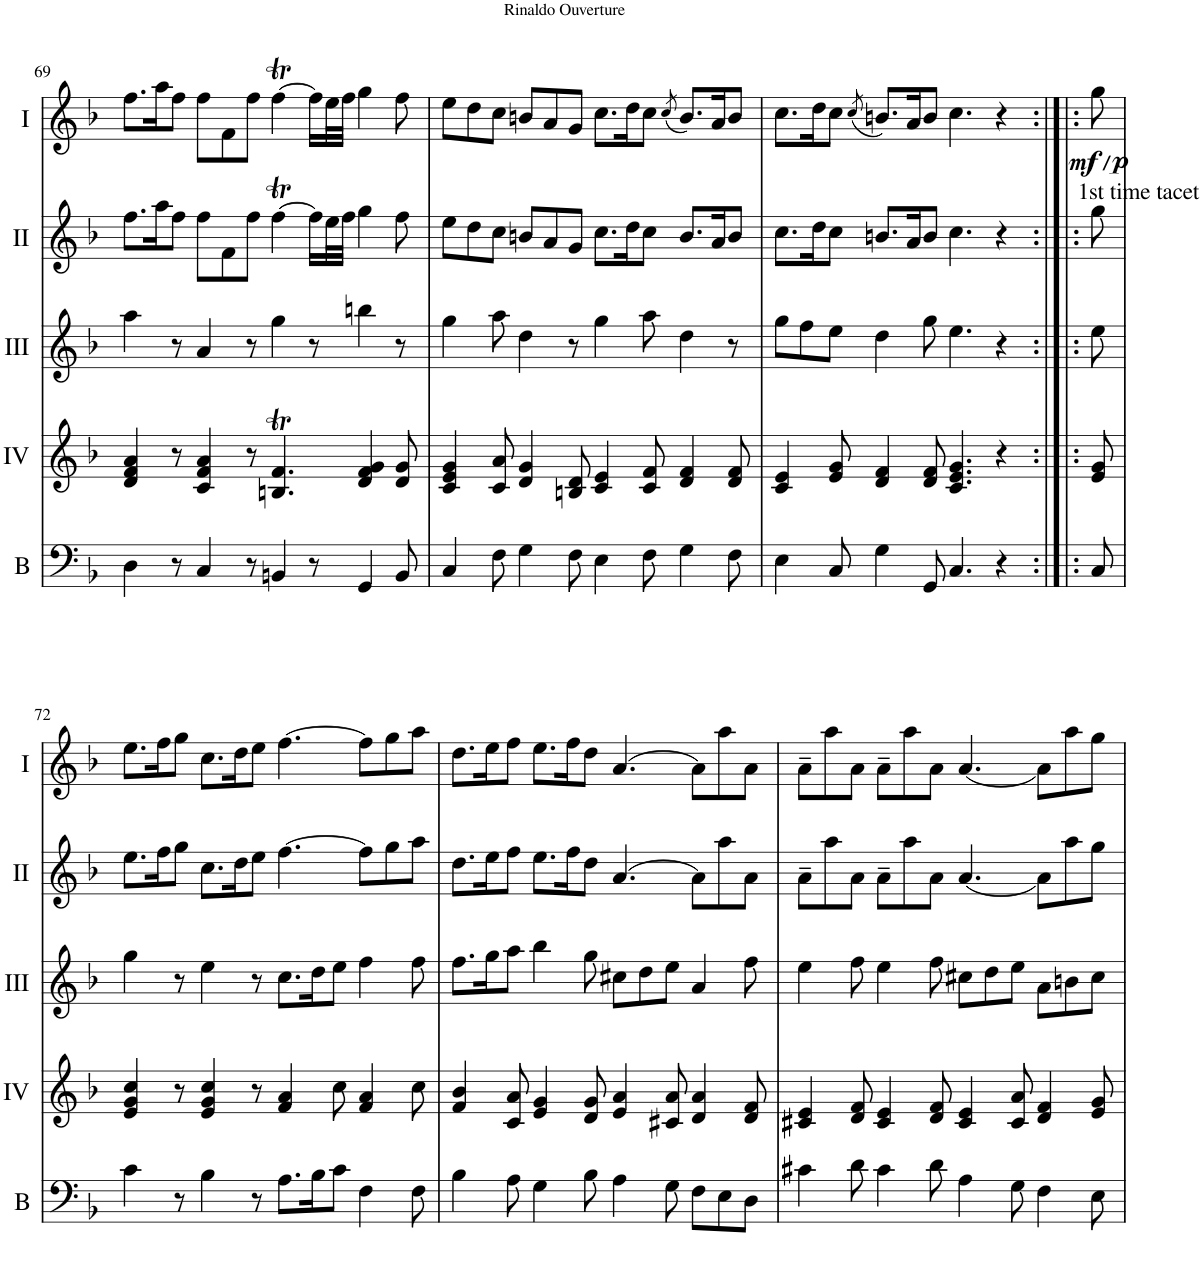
**kern	**kern	**kern	**kern	**kern	**dynam
*part5	*part4	*part3	*part2	*part1	*part1
*staff5	*staff4	*staff3	*staff2	*staff1	*staff1
*I"Bass	*I"Acc. 4	*I"Acc. 3	*I"Acc. 2	*I"Acc. 1	*
*I'B	*	*	*	*	*
!!LO:PB:g=z
*clefF4	*clefG2	*clefG2	*clefG2	*clefG2	*
*Trd7c12	*	*Trd7c12	*	*	*
*k[b-]	*k[b-]	*k[b-]	*k[b-]	*k[b-]	*
*M12/8	*M12/8	*M12/8	*M12/8	*M12/8	*
=69	=69	=69	=69	=69	=69
4D\	4d/ 4f/ 4a/	4aa\	8.ff\L	8.ff\L	.
.	.	.	16aa\K	16aa\K	.
8r	8r	8r	8ff\J	8ff\J	.
4C/	4c/ 4f/ 4a/	4a/	8ff\L	8ff\L	.
.	.	.	8f\	8f\	.
8r	8r	8r	8ff\J	8ff\J	.
4BBn/	4.Bn/T 4.f/T	4gg\	[4ffT\	[4ffT\	.
8r	.	8r	16ff\LL]	16ff\LL]	.
.	.	.	32ee\L	32ee\L	.
.	.	.	32ff\JJJ	32ff\JJJ	.
4GG/	4d/ 4f/ 4g/	4bbn\	4gg\	4gg\	.
8BB/	8d/ 8g/	8r	8ff\	8ff\	.
=70	=70	=70	=70	=70	=70
4C/	4c/ 4e/ 4g/	4gg\	8ee\L	8ee\L	.
.	.	.	8dd\	8dd\	.
8F\	8c/ 8a/	8aa\	8cc\J	8cc\J	.
4G\	4d/ 4g/	4dd\	8bn/L	8bn/L	.
.	.	.	8a/	8a/	.
8F\	8Bn/ 8d/	8r	8g/J	8g/J	.
4E\	4c/ 4e/	4gg\	8.cc\L	8.cc\L	.
.	.	.	16dd\K	16dd\K	.
8F\	8c/ 8f/	8aa\	8cc\J	8cc\J	.
.	.	.	.	(8qcc/	.
4G\	4d/ 4f/	4dd\	8.b/L	8.b/L)	.
.	.	.	16a/K	16a/K	.
8F\	8d/ 8f/	8r	8b/J	8b/J	.
=71	=71	=71	=71	=71	=71
4E\	4c/ 4e/	8gg\L	8.cc\L	8.cc\L	.
.	.	8ff\	.	.	.
.	.	.	16dd\K	16dd\K	.
8C/	8e/ 8g/	8ee\J	8cc\J	8cc\J	.
.	.	.	.	(8qcc/	.
4G\	4d/ 4f/	4dd\	8.bn/L	8.bn/L)	.
.	.	.	16a/K	16a/K	.
8GG/	8d/ 8f/	8gg\	8b/J	8b/J	.
4.C/	4.c/ 4.e/ 4.g/	4.ee\	4.cc\	4.cc\	.
4r	4r	4r	4r	4r	.
=71X2:|!|:	=71X2:|!|:	=71X2:|!|:	=71X2:|!|:	=71X2:|!|:	=71X2:|!|:
!	!	!	!LO:TX:a:t=1st time tacet	!	!
!	!	!	!	!	!LO:DY:b
!	!	!	!	!	!LO:DY:n=1:b
!	!	!	!	!	!LO:DY:n=2:b
8C/	8e/ 8g/	8ee\	8gg\	8gg\	mf other-dynamics p
!!LO:LB:g=z
=72	=72	=72	=72	=72	=72
4c\	4e/ 4g/ 4cc/	4gg\	8.ee\L	8.ee\L	.
.	.	.	16ff\K	16ff\K	.
8r	8r	8r	8gg\J	8gg\J	.
4B-\	4e/ 4g/ 4cc/	4ee\	8.cc\L	8.cc\L	.
.	.	.	16dd\K	16dd\K	.
8r	8r	8r	8ee\J	8ee\J	.
8.A\L	4f/ 4a/	8.cc\L	[4.ff\	[4.ff\	.
16B-\K	.	16dd\K	.	.	.
8c\J	8cc\	8ee\J	.	.	.
4F\	4f/ 4a/	4ff\	8ff\L]	8ff\L]	.
.	.	.	8gg\	8gg\	.
8F\	8cc\	8ff\	8aa\J	8aa\J	.
=73	=73	=73	=73	=73	=73
4B-\	4f/ 4b-/	8.ff\L	8.dd\L	8.dd\L	.
.	.	16gg\K	16ee\K	16ee\K	.
8A\	8c/ 8a/	8aa\J	8ff\J	8ff\J	.
4G\	4e/ 4g/	4bb-\	8.ee\L	8.ee\L	.
.	.	.	16ff\K	16ff\K	.
8B-\	8d/ 8g/	8gg\	8dd\J	8dd\J	.
4A\	4e/ 4a/	8cc#X\L	[4.a/	[4.a/	.
.	.	8dd\	.	.	.
8G\	8c#X/ 8a/	8ee\J	.	.	.
8F\L	4d/ 4a/	4a/	8a\L]	8a\L]	.
8E\	.	.	8aa\	8aa\	.
8D\J	8d/ 8f/	8ff\	8a\J	8a\J	.
=74	=74	=74	=74	=74	=74
4c#X\	4c#X/ 4e/	4ee\	8a~\L	8a~\L	.
.	.	.	8aa\	8aa\	.
8d\	8d/ 8f/	8ff\	8a\J	8a\J	.
4c#\	4c#/ 4e/	4ee\	8a~\L	8a~\L	.
.	.	.	8aa\	8aa\	.
8d\	8d/ 8f/	8ff\	8a\J	8a\J	.
4A\	4c#/ 4e/	8cc#X\L	[<4.a/	[<4.a/	.
.	.	8dd\	.	.	.
8G\	8c#/ 8a/	8ee\J	.	.	.
4F\	4d/ 4f/	8a\L	8a\L]	8a\L]	.
.	.	8bn\	8aa\	8aa\	.
8E\	8e/ 8g/	8cc#\J	8gg\J	8gg\J	.
=	=	=	=	=	=
*-	*-	*-	*-	*-	*-
